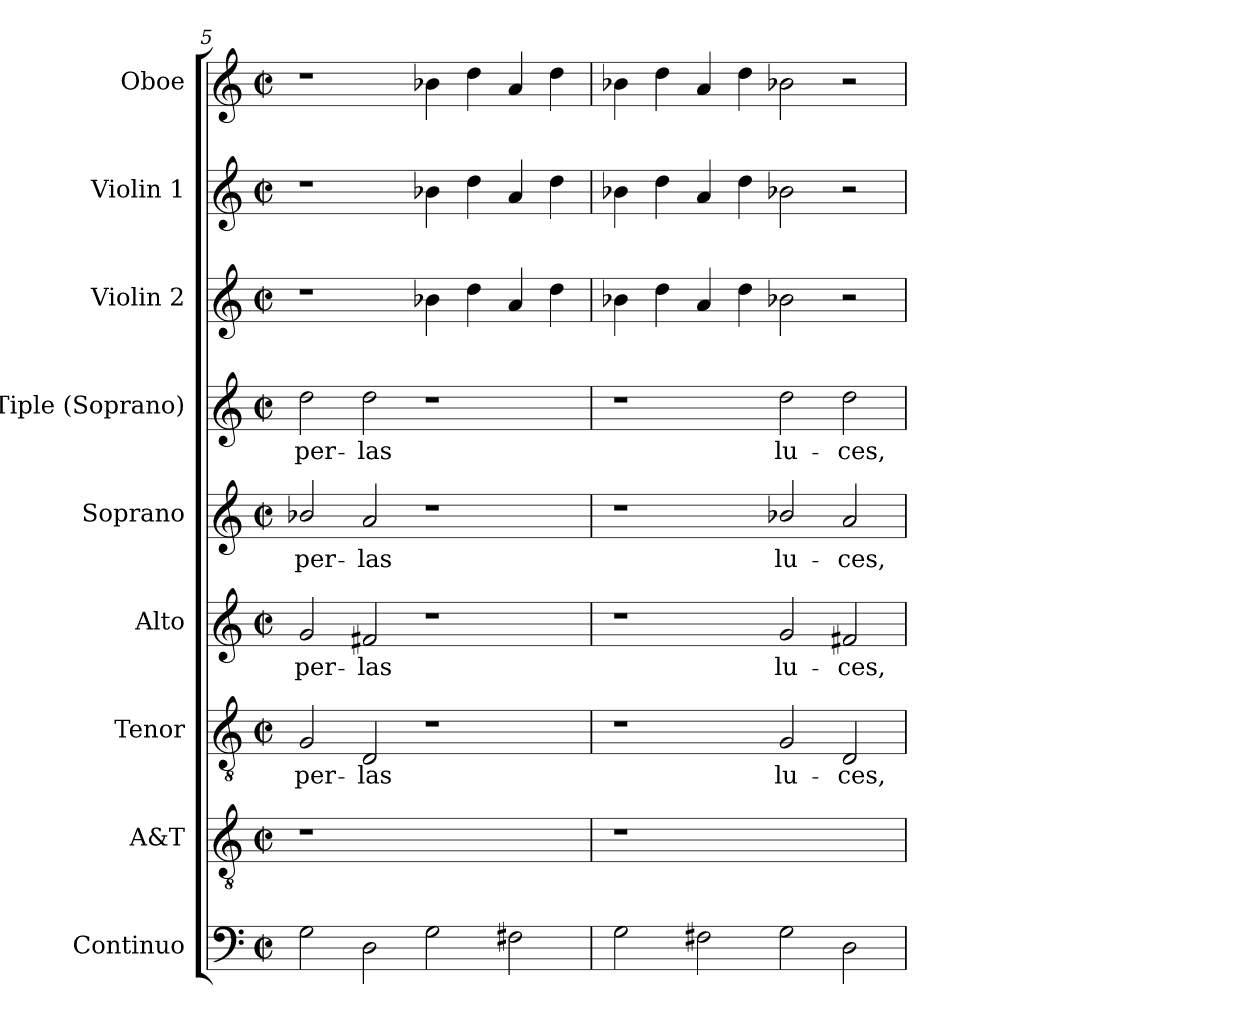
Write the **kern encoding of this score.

**kern	**kern	**kern	**text	**kern	**text	**kern	**text	**kern	**text	**kern	**kern	**kern
*part9	*part8	*part7	*part7	*part6	*part6	*part5	*part5	*part4	*part4	*part3	*part2	*part1
*staff9	*staff8	*staff7	*staff7	*staff6	*staff6	*staff5	*staff5	*staff4	*staff4	*staff3	*staff2	*staff1
*I"Continuo	*I"A&T	*I"Tenor	*	*I"Alto	*	*I"Soprano	*	*I"Tiple (Soprano)	*	*I"Violin 2	*I"Violin 1	*I"Oboe
*I'Cont.	*I'A. & T.	*I'T.	*	*I'A.	*	*I'S.	*	*I'S.	*	*I'Vln. 2	*I'Vln. 1	*I'Ob.
!!LO:LB:g=z
*clefF4	*clefGv2	*clefGv2	*	*clefG2	*	*clefG2	*	*clefG2	*	*clefG2	*clefG2	*clefG2
*	*ITrd7c12	*ITrd7c12	*	*	*	*	*	*	*	*	*	*
*k[]	*k[]	*k[]	*	*k[]	*	*k[]	*	*k[]	*	*k[]	*k[]	*k[]
*C:	*C:	*C:	*	*C:	*	*C:	*	*C:	*	*C:	*C:	*C:
*M2/2	*M2/2	*M2/2	*	*M2/2	*	*M2/2	*	*M2/2	*	*M2/2	*M2/2	*M2/2
*met(c|)	*met(c|)	*met(c|)	*	*met(c|)	*	*met(c|)	*	*met(c|)	*	*met(c|)	*met(c|)	*met(c|)
=5	=5	=5	=5	=5	=5	=5	=5	=5	=5	=5	=5	=5
!	!LO:N:vis=1	!	!	!	!	!	!	!	!	!	!	!
!	!	!	!LO:LY:b:color=#000000	!	!	!	!	!	!	!	!	!
!	!	!	!	!	!LO:LY:b:color=#000000	!	!	!	!	!	!	!
!	!	!	!	!	!	!	!LO:LY:b:color=#000000	!	!	!	!	!
!	!	!	!	!	!	!	!	!	!LO:LY:b:color=#000000	!	!	!
2Gi\	1r	2GGi/	per-	2gi/	per-	2b-Xi/	per-	2ddi\	per-	1r	1r	1r
!	!	!	!LO:LY:b:color=#000000	!	!	!	!	!	!	!	!	!
!	!	!	!	!	!LO:LY:b:color=#000000	!	!	!	!	!	!	!
!	!	!	!	!	!	!	!LO:LY:b:color=#000000	!	!	!	!	!
!	!	!	!	!	!	!	!	!	!LO:LY:b:color=#000000	!	!	!
2Di\	.	2DDi/	-las	2f#Xi/	-las	2ai/	-las	2ddi\	-las	.	.	.
2Gi\	1ryy	1r	.	1r	.	1r	.	1r	.	4b-Xi\	4b-Xi\	4b-Xi\
.	.	.	.	.	.	.	.	.	.	4ddi\	4ddi\	4ddi\
2F#Xi\	.	.	.	.	.	.	.	.	.	4ai/	4ai/	4ai/
.	.	.	.	.	.	.	.	.	.	4ddi\	4ddi\	4ddi\
=6	=6	=6	=6	=6	=6	=6	=6	=6	=6	=6	=6	=6
!	!LO:N:vis=1	!	!	!	!	!	!	!	!	!	!	!
2Gi\	1r	1r	.	1r	.	1r	.	1r	.	4b-Xi\	4b-Xi\	4b-Xi\
.	.	.	.	.	.	.	.	.	.	4ddi\	4ddi\	4ddi\
2F#Xi\	.	.	.	.	.	.	.	.	.	4ai/	4ai/	4ai/
.	.	.	.	.	.	.	.	.	.	4ddi\	4ddi\	4ddi\
!	!	!	!LO:LY:b:color=#000000	!	!	!	!	!	!	!	!	!
!	!	!	!	!	!LO:LY:b:color=#000000	!	!	!	!	!	!	!
!	!	!	!	!	!	!	!LO:LY:b:color=#000000	!	!	!	!	!
!	!	!	!	!	!	!	!	!	!LO:LY:b:color=#000000	!	!	!
2Gi\	1ryy	2GGi/	lu-	2gi/	lu-	2b-Xi/	lu-	2ddi\	lu-	2b-Xi\	2b-Xi\	2b-Xi\
!	!	!	!LO:LY:b:color=#000000	!	!	!	!	!	!	!	!	!
!	!	!	!	!	!LO:LY:b:color=#000000	!	!	!	!	!	!	!
!	!	!	!	!	!	!	!LO:LY:b:color=#000000	!	!	!	!	!
!	!	!	!	!	!	!	!	!	!LO:LY:b:color=#000000	!	!	!
2Di\	.	2DDi/	-ces,	2f#Xi/	-ces,	2ai/	-ces,	2ddi\	-ces,	2r	2r	2r
=	=	=	=	=	=	=	=	=	=	=	=	=
*-	*-	*-	*-	*-	*-	*-	*-	*-	*-	*-	*-	*-
